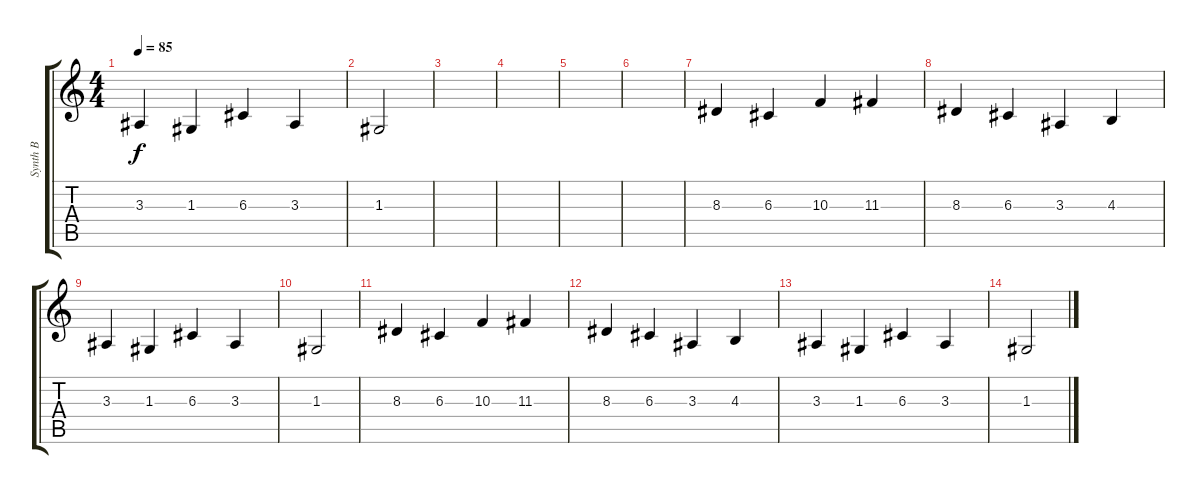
\track ("Synth B" "Synth B") {instrument clavinet}
\staff {score tabs}
\tuning (E4 B3 G3 D3 A2 E2) {hide}
\ts (4 4)
\tempo 85
\clef g2
\ks c
3.3.4{dy f} 1.3.4 6.3.4 3.3.4 |
1.3.2 |
|
|
|
|
8.3.4 6.3.4 10.3.4 11.3.4 |
8.3.4 6.3.4 3.3.4 4.3.4 |
3.3.4 1.3.4 6.3.4 3.3.4 |
1.3.2 |
8.3.4 6.3.4 10.3.4 11.3.4 |
8.3.4 6.3.4 3.3.4 4.3.4 |
3.3.4 1.3.4 6.3.4 3.3.4 |
1.3.2
